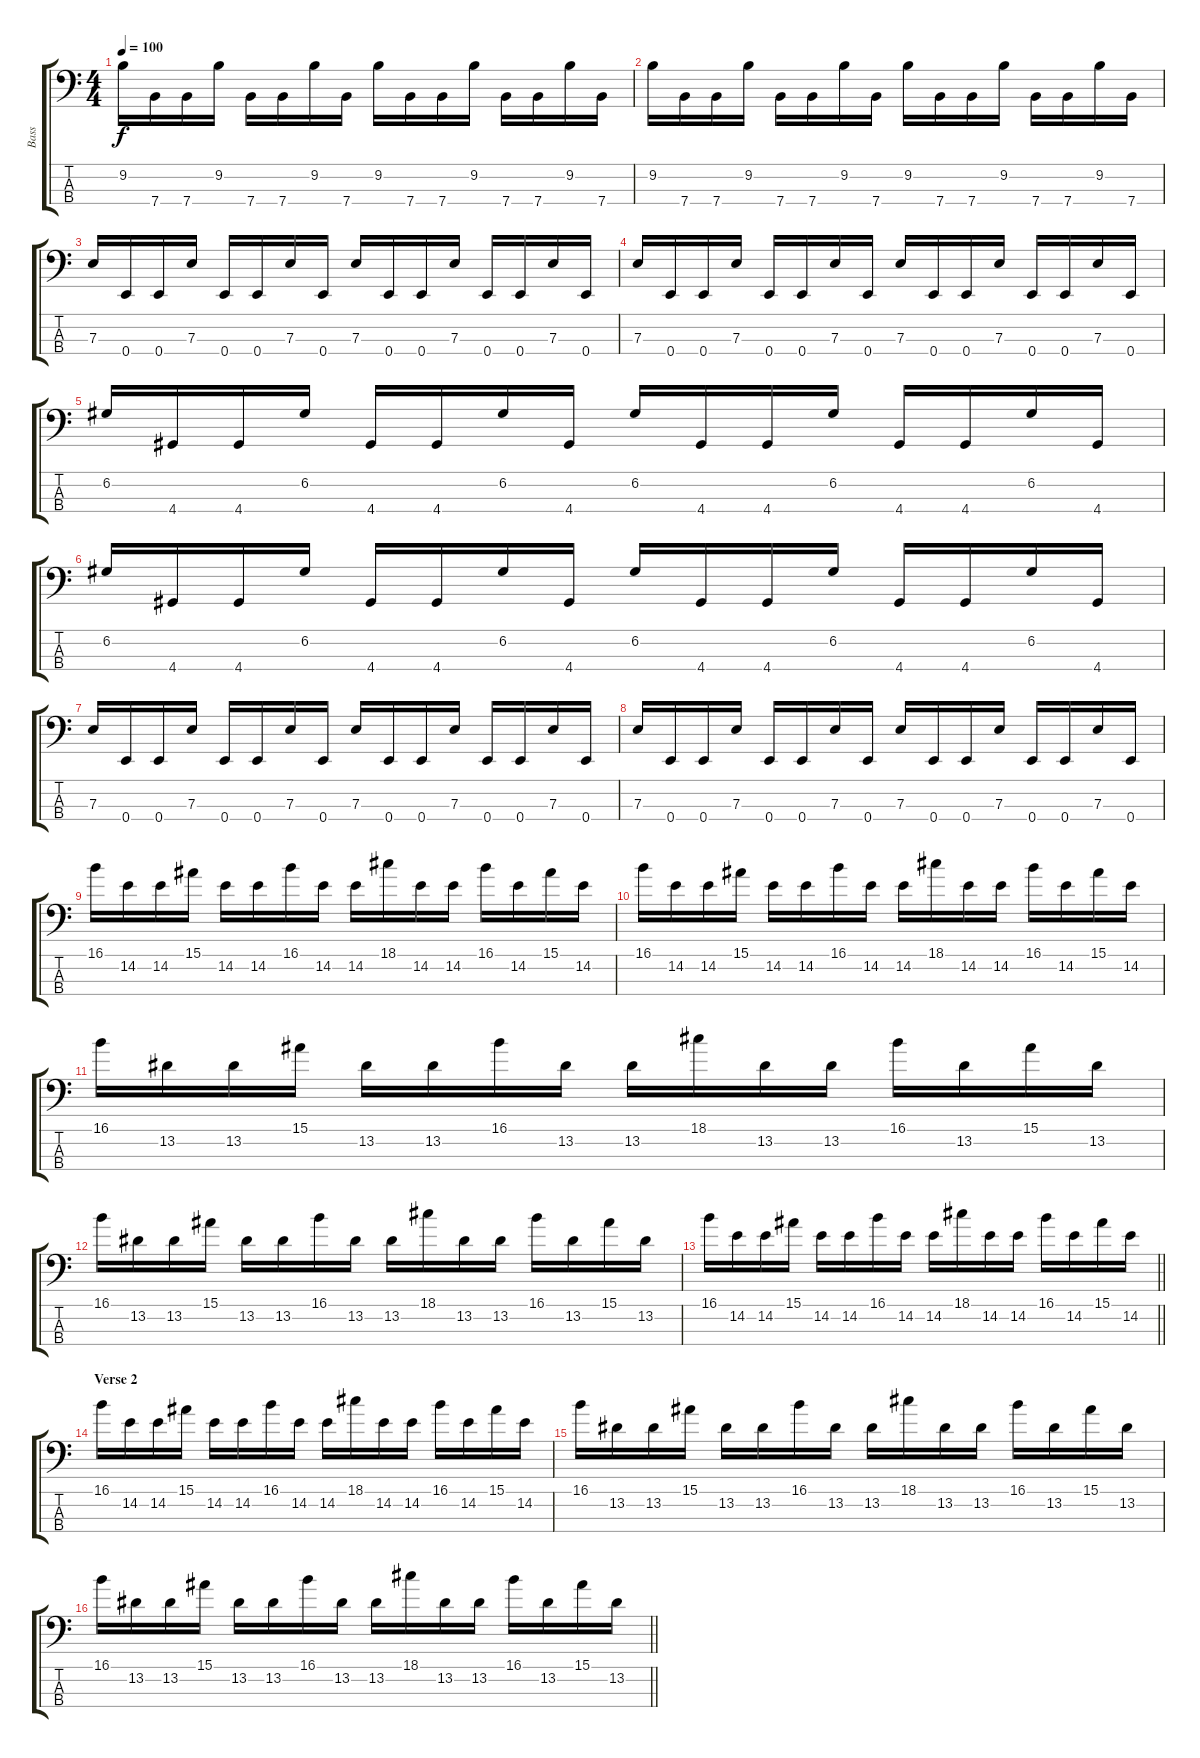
\track ("Bass" "Bass") {instrument distortionguitar}
\staff {score tabs}
\tuning (G2 D2 A1 E1) {hide}
\ts (4 4)
\tempo 100
\clef f4
\ks c
9.2.16{dy f} 7.4.16 7.4.16 9.2.16 7.4.16 7.4.16 9.2.16 7.4.16 9.2.16 7.4.16 7.4.16 9.2.16 7.4.16 7.4.16 9.2.16 7.4.16 |
9.2.16 7.4.16 7.4.16 9.2.16 7.4.16 7.4.16 9.2.16 7.4.16 9.2.16 7.4.16 7.4.16 9.2.16 7.4.16 7.4.16 9.2.16 7.4.16 |
7.3.16 0.4.16 0.4.16 7.3.16 0.4.16 0.4.16 7.3.16 0.4.16 7.3.16 0.4.16 0.4.16 7.3.16 0.4.16 0.4.16 7.3.16 0.4.16 |
7.3.16 0.4.16 0.4.16 7.3.16 0.4.16 0.4.16 7.3.16 0.4.16 7.3.16 0.4.16 0.4.16 7.3.16 0.4.16 0.4.16 7.3.16 0.4.16 |
6.2.16 4.4.16 4.4.16 6.2.16 4.4.16 4.4.16 6.2.16 4.4.16 6.2.16 4.4.16 4.4.16 6.2.16 4.4.16 4.4.16 6.2.16 4.4.16 |
6.2.16 4.4.16 4.4.16 6.2.16 4.4.16 4.4.16 6.2.16 4.4.16 6.2.16 4.4.16 4.4.16 6.2.16 4.4.16 4.4.16 6.2.16 4.4.16 |
7.3.16 0.4.16 0.4.16 7.3.16 0.4.16 0.4.16 7.3.16 0.4.16 7.3.16 0.4.16 0.4.16 7.3.16 0.4.16 0.4.16 7.3.16 0.4.16 |
7.3.16 0.4.16 0.4.16 7.3.16 0.4.16 0.4.16 7.3.16 0.4.16 7.3.16 0.4.16 0.4.16 7.3.16 0.4.16 0.4.16 7.3.16 0.4.16 |
16.1.16 14.2.16 14.2.16 15.1.16 14.2.16 14.2.16 16.1.16 14.2.16 14.2.16 18.1.16 14.2.16 14.2.16 16.1.16 14.2.16 15.1.16 14.2.16 |
16.1.16 14.2.16 14.2.16 15.1.16 14.2.16 14.2.16 16.1.16 14.2.16 14.2.16 18.1.16 14.2.16 14.2.16 16.1.16 14.2.16 15.1.16 14.2.16 |
16.1.16 13.2.16 13.2.16 15.1.16 13.2.16 13.2.16 16.1.16 13.2.16 13.2.16 18.1.16 13.2.16 13.2.16 16.1.16 13.2.16 15.1.16 13.2.16 |
16.1.16 13.2.16 13.2.16 15.1.16 13.2.16 13.2.16 16.1.16 13.2.16 13.2.16 18.1.16 13.2.16 13.2.16 16.1.16 13.2.16 15.1.16 13.2.16 |
\barLineRight lightlight
16.1.16 14.2.16 14.2.16 15.1.16 14.2.16 14.2.16 16.1.16 14.2.16 14.2.16 18.1.16 14.2.16 14.2.16 16.1.16 14.2.16 15.1.16 14.2.16 |
\section ("" "Verse 2")
16.1.16 14.2.16 14.2.16 15.1.16 14.2.16 14.2.16 16.1.16 14.2.16 14.2.16 18.1.16 14.2.16 14.2.16 16.1.16 14.2.16 15.1.16 14.2.16 |
16.1.16 13.2.16 13.2.16 15.1.16 13.2.16 13.2.16 16.1.16 13.2.16 13.2.16 18.1.16 13.2.16 13.2.16 16.1.16 13.2.16 15.1.16 13.2.16 |
\barLineRight lightlight
16.1.16 13.2.16 13.2.16 15.1.16 13.2.16 13.2.16 16.1.16 13.2.16 13.2.16 18.1.16 13.2.16 13.2.16 16.1.16 13.2.16 15.1.16 13.2.16
